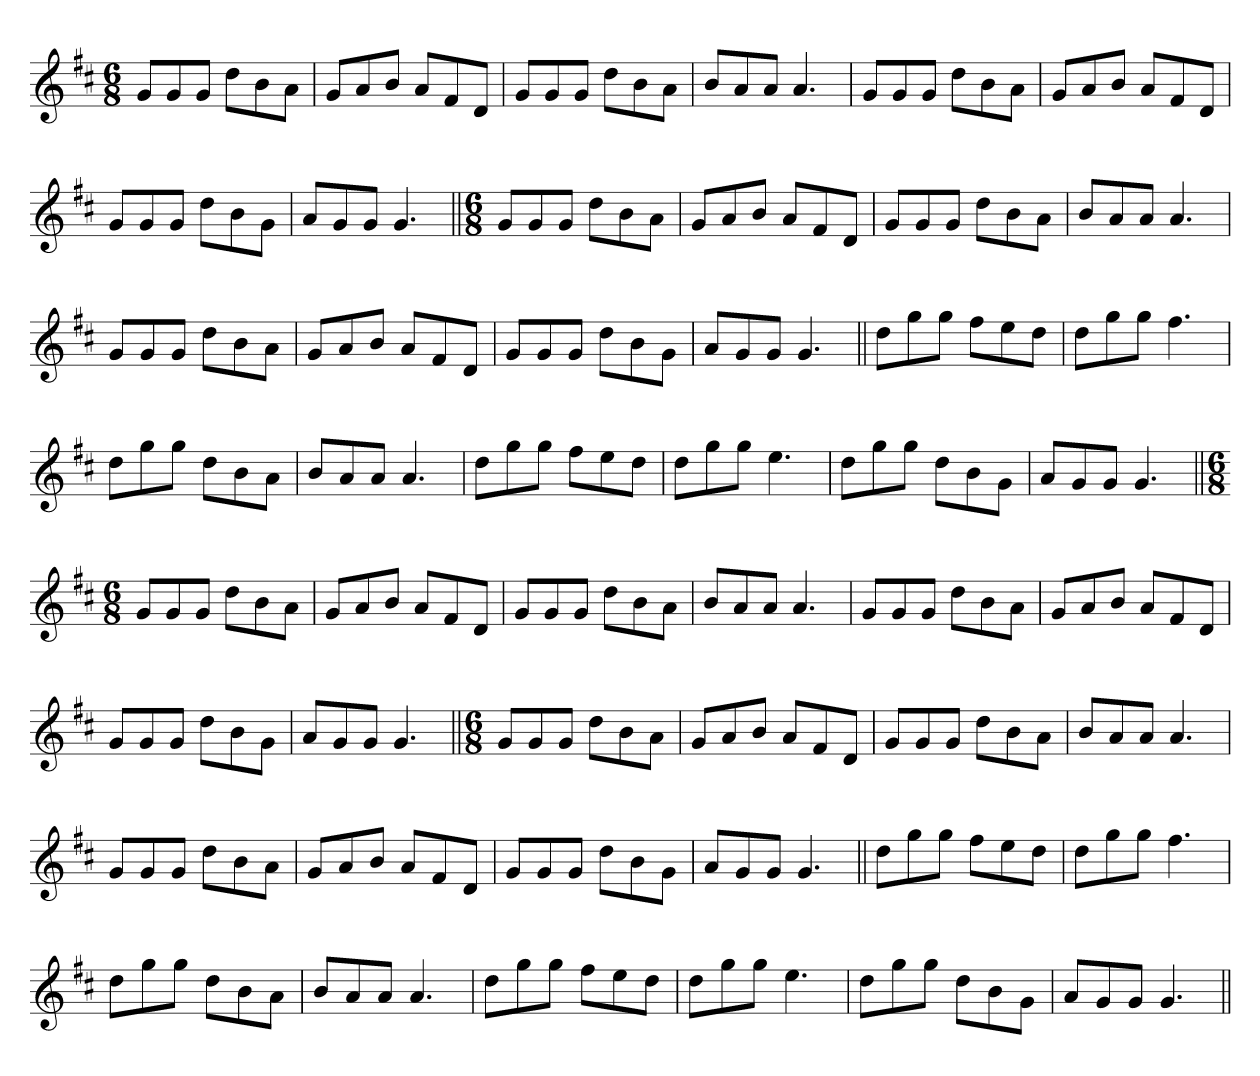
**kern
*part1
*staff1
*clefG2
*k[f#c#]
*D:
*M6/8
=1
8gL
8g
8gJ
8ddL
8b
8aJ
=
8gL
8a
8bJ
8aL
8f#
8dJ
=
8gL
8g
8gJ
8ddL
8b
8aJ
=
8bL
8a
8aJ
4.a
=
8gL
8g
8gJ
8ddL
8b
8aJ
=
8gL
8a
8bJ
8aL
8f#
8dJ
=
8gL
8g
8gJ
8ddL
8b
8gJ
=
8aL
8g
8gJ
4.g
=||
*M6/8
8gL
8g
8gJ
8ddL
8b
8aJ
=
8gL
8a
8bJ
8aL
8f#
8dJ
=
8gL
8g
8gJ
8ddL
8b
8aJ
=
8bL
8a
8aJ
4.a
=
8gL
8g
8gJ
8ddL
8b
8aJ
=
8gL
8a
8bJ
8aL
8f#
8dJ
=
8gL
8g
8gJ
8ddL
8b
8gJ
=
8aL
8g
8gJ
4.g
=||
8ddL
8gg
8ggJ
8ff#L
8ee
8ddJ
=
8ddL
8gg
8ggJ
4.ff#
=
8ddL
8gg
8ggJ
8ddL
8b
8aJ
=
8bL
8a
8aJ
4.a
=
8ddL
8gg
8ggJ
8ff#L
8ee
8ddJ
=
8ddL
8gg
8ggJ
4.ee
=
8ddL
8gg
8ggJ
8ddL
8b
8gJ
=
8aL
8g
8gJ
4.g
=||
*M6/8
8gL
8g
8gJ
8ddL
8b
8aJ
=
8gL
8a
8bJ
8aL
8f#
8dJ
=
8gL
8g
8gJ
8ddL
8b
8aJ
=
8bL
8a
8aJ
4.a
=
8gL
8g
8gJ
8ddL
8b
8aJ
=
8gL
8a
8bJ
8aL
8f#
8dJ
=
8gL
8g
8gJ
8ddL
8b
8gJ
=
8aL
8g
8gJ
4.g
=||
*M6/8
8gL
8g
8gJ
8ddL
8b
8aJ
=
8gL
8a
8bJ
8aL
8f#
8dJ
=
8gL
8g
8gJ
8ddL
8b
8aJ
=
8bL
8a
8aJ
4.a
=
8gL
8g
8gJ
8ddL
8b
8aJ
=
8gL
8a
8bJ
8aL
8f#
8dJ
=
8gL
8g
8gJ
8ddL
8b
8gJ
=
8aL
8g
8gJ
4.g
=||
8ddL
8gg
8ggJ
8ff#L
8ee
8ddJ
=
8ddL
8gg
8ggJ
4.ff#
=
8ddL
8gg
8ggJ
8ddL
8b
8aJ
=
8bL
8a
8aJ
4.a
=
8ddL
8gg
8ggJ
8ff#L
8ee
8ddJ
=
8ddL
8gg
8ggJ
4.ee
=
8ddL
8gg
8ggJ
8ddL
8b
8gJ
=
8aL
8g
8gJ
4.g
=||
*-
